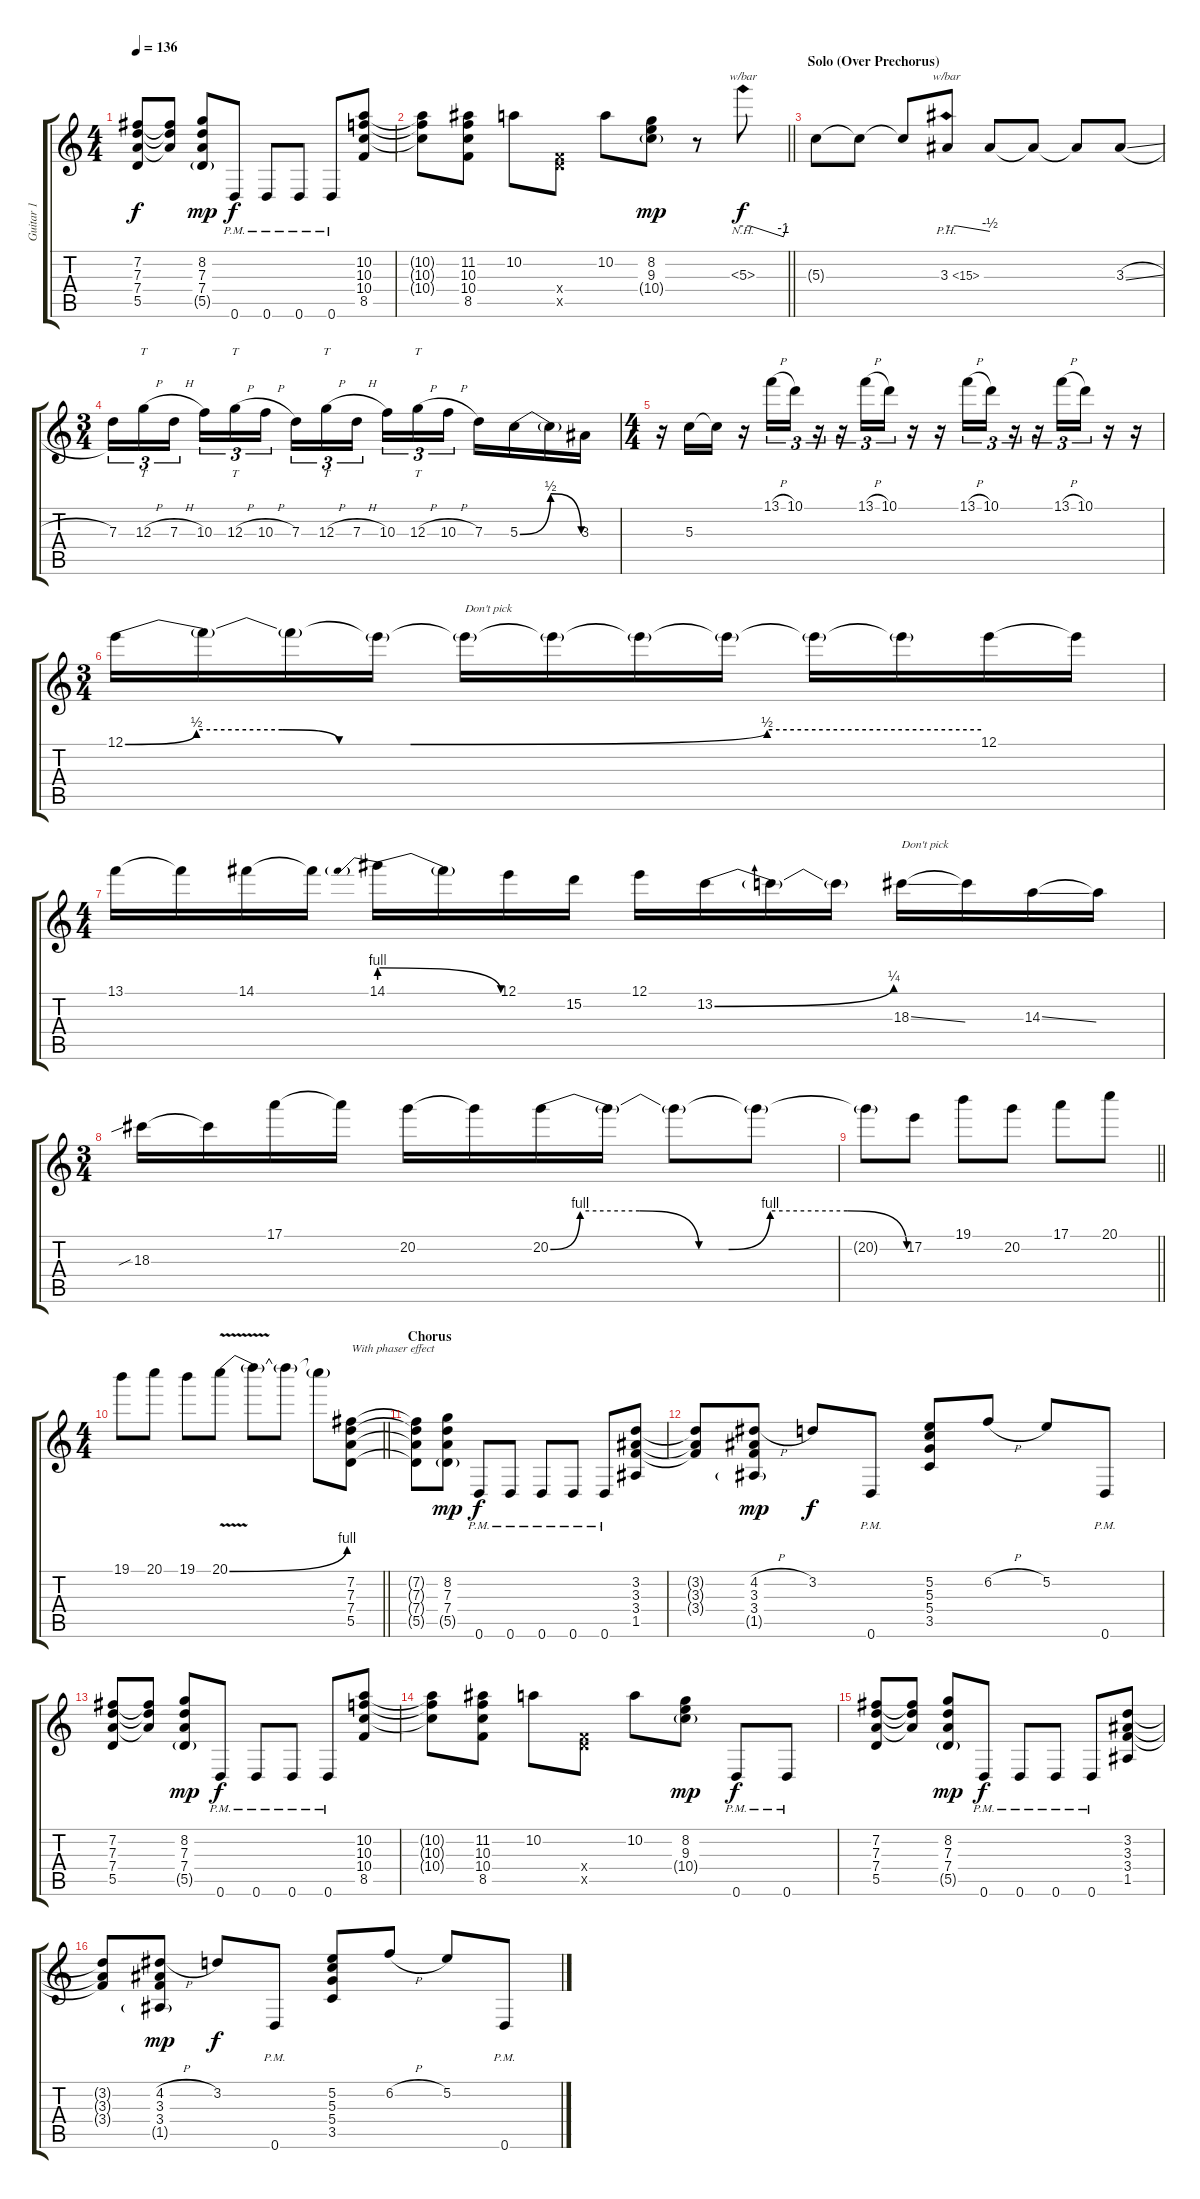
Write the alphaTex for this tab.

\track ("Guitar 1" "Guitar 1") {instrument acousticguitarsteel}
\staff {score tabs}
\tuning (E4 B3 G3 D3 A2 D2) {hide}
\ts (4 4)
\tempo 136
\clef g2
\ks c
(7.2 7.3 7.4 5.5).8{dy f} (7.2{t} 7.3{t} 7.4{t}).8 (8.2 7.3 7.4 5.5{g}).8{dy mp} 0.6{pm}.8{dy f} 0.6{pm}.8 0.6{pm}.8 0.6{pm}.8 (10.2 10.3 10.4 8.5).8 |
\barLineRight lightlight
(10.2{t} 10.3{t} 10.4{t}).8 (11.2 10.3 10.4 8.5).8 10.2.8 (0.4{x} 8.5{x}).8 10.2.8 (8.2 9.3 10.4{g}).8{dy mp} r.8 5.3{nh}.8{tbe (custom default 0 0 10 0 55 -4 60 0) dy f} |
\section ("" "Solo (Over Prechorus)")
5.3{t}.8 5.3{t}.8 5.3{t}.8 3.3{ph 12}.8{tbe (custom default 0 0 15 0 60 -2)} 3.3{t}.8 3.3{t}.8 3.3{t}.8 3.3{sl}.8 |
\ts (3 4)
7.3.16{tu (3 2)} 12.3{h}.16{tt tu (3 2)} 7.3{h}.16{tu (3 2) beam splitsecondary} 10.3.16{tu (3 2)} 12.3{h}.16{tt tu (3 2)} 10.3{h}.16{tu (3 2)} 7.3.16{tu (3 2)} 12.3{h}.16{tt tu (3 2)} 7.3{h}.16{tu (3 2) beam splitsecondary} 10.3.16{tu (3 2)} 12.3{h}.16{tt tu (3 2)} 10.3{h}.16{tu (3 2)} 7.3.16 5.3{be (bendrelease 0 0 15 2 15 2 60 0)}.16 5.3{t}.16 3.3.16 |
\ts (4 4)
r.16 5.3.16 5.3{t}.16 r.16 13.1{h}.16{tu (3 2)} 10.1.16{tu (3 2)} r.16{tu (3 2)} r.16{tu (3 2)} 13.1{h}.16{tu (3 2)} 10.1.16{tu (3 2)} r.16 r.16 13.1{h}.16{tu (3 2)} 10.1.16{tu (3 2)} r.16{tu (3 2)} r.16{tu (3 2)} 13.1{h}.16{tu (3 2)} 10.1.16{tu (3 2)} r.16 r.16 |
\ts (3 4)
12.1{be (custom 0 0 5 2 11 2 15 0 20 0 45 2 60 2)}.16 12.1{t}.16 12.1{t}.16 12.1{t}.16 12.1{t}.16{txt "Don't pick"} 12.1{t}.16 12.1{t}.16 12.1{t}.16 12.1{t}.16 12.1{t}.16 12.1.16 12.1{t}.16 |
\ts (4 4)
13.1.16 13.1{t}.16 14.1.16 14.1{t}.16 14.1{be (prebendrelease 0 4 60 0)}.16 14.1{t}.16 12.1.16 15.2.16 12.1.16 13.2{be (bend 0 0 60 1)}.16 13.2{t}.16 13.2{t}.16 18.3{ss}.16{txt "Don't pick"} 18.3{t}.16 14.3{ss}.16 14.3{t}.16 |
\ts (3 4)
18.3{sib}.16 18.3{t}.16 17.1.16 17.1{t}.16 20.2.16 20.2{t}.16 20.2{be (custom 0 0 5 4 15 4 25 0 30 0 37 4 50 4 60 0)}.16 20.2{t}.16 20.2{t}.8 20.2{t}.8 |
\barLineRight lightlight
20.2{t}.8 17.2.8 19.1.8 20.2.8 17.1.8 20.1.8 |
\ts (4 4)
\barLineRight lightlight
19.1.8 20.1.8 19.1.8 20.1{be (bend 0 0 60 4) v}.8 20.1{t}.8 20.1{t}.8 20.1{t}.8 (7.2 7.3 7.4 5.5).8{txt "With phaser effect"} |
\section ("" "Chorus")
(7.2{t} 7.3{t} 7.4{t} 5.5{t}).8 (8.2 7.3 7.4 5.5{g}).8{dy mp} 0.6{pm}.8{dy f} 0.6{pm}.8 0.6{pm}.8 0.6{pm}.8 0.6{pm}.8 (3.2 3.3 3.4 1.5).8 |
(3.2{t} 3.3{t} 3.4{t}).8 (4.2{h} 3.3 3.4 1.5{g}).8{dy mp} 3.2.8{dy f} 0.6{pm}.8 (5.2 5.3 5.4 3.5).8 6.2{h}.8 5.2.8 0.6{pm}.8 |
(7.2 7.3 7.4 5.5).8 (7.2{t} 7.3{t} 7.4{t}).8 (8.2 7.3 7.4 5.5{g}).8{dy mp} 0.6{pm}.8{dy f} 0.6{pm}.8 0.6{pm}.8 0.6{pm}.8 (10.2 10.3 10.4 8.5).8 |
(10.2{t} 10.3{t} 10.4{t}).8 (11.2 10.3 10.4 8.5).8 10.2.8 (0.4{x} 8.5{x}).8 10.2.8 (8.2 9.3 10.4{g}).8{dy mp} 0.6{pm}.8{dy f} 0.6{pm}.8 |
(7.2 7.3 7.4 5.5).8 (7.2{t} 7.3{t} 7.4{t}).8 (8.2 7.3 7.4 5.5{g}).8{dy mp} 0.6{pm}.8{dy f} 0.6{pm}.8 0.6{pm}.8 0.6{pm}.8 (3.2 3.3 3.4 1.5).8 |
(3.2{t} 3.3{t} 3.4{t}).8 (4.2{h} 3.3 3.4 1.5{g}).8{dy mp} 3.2.8{dy f} 0.6{pm}.8 (5.2 5.3 5.4 3.5).8 6.2{h}.8 5.2.8 0.6{pm}.8
